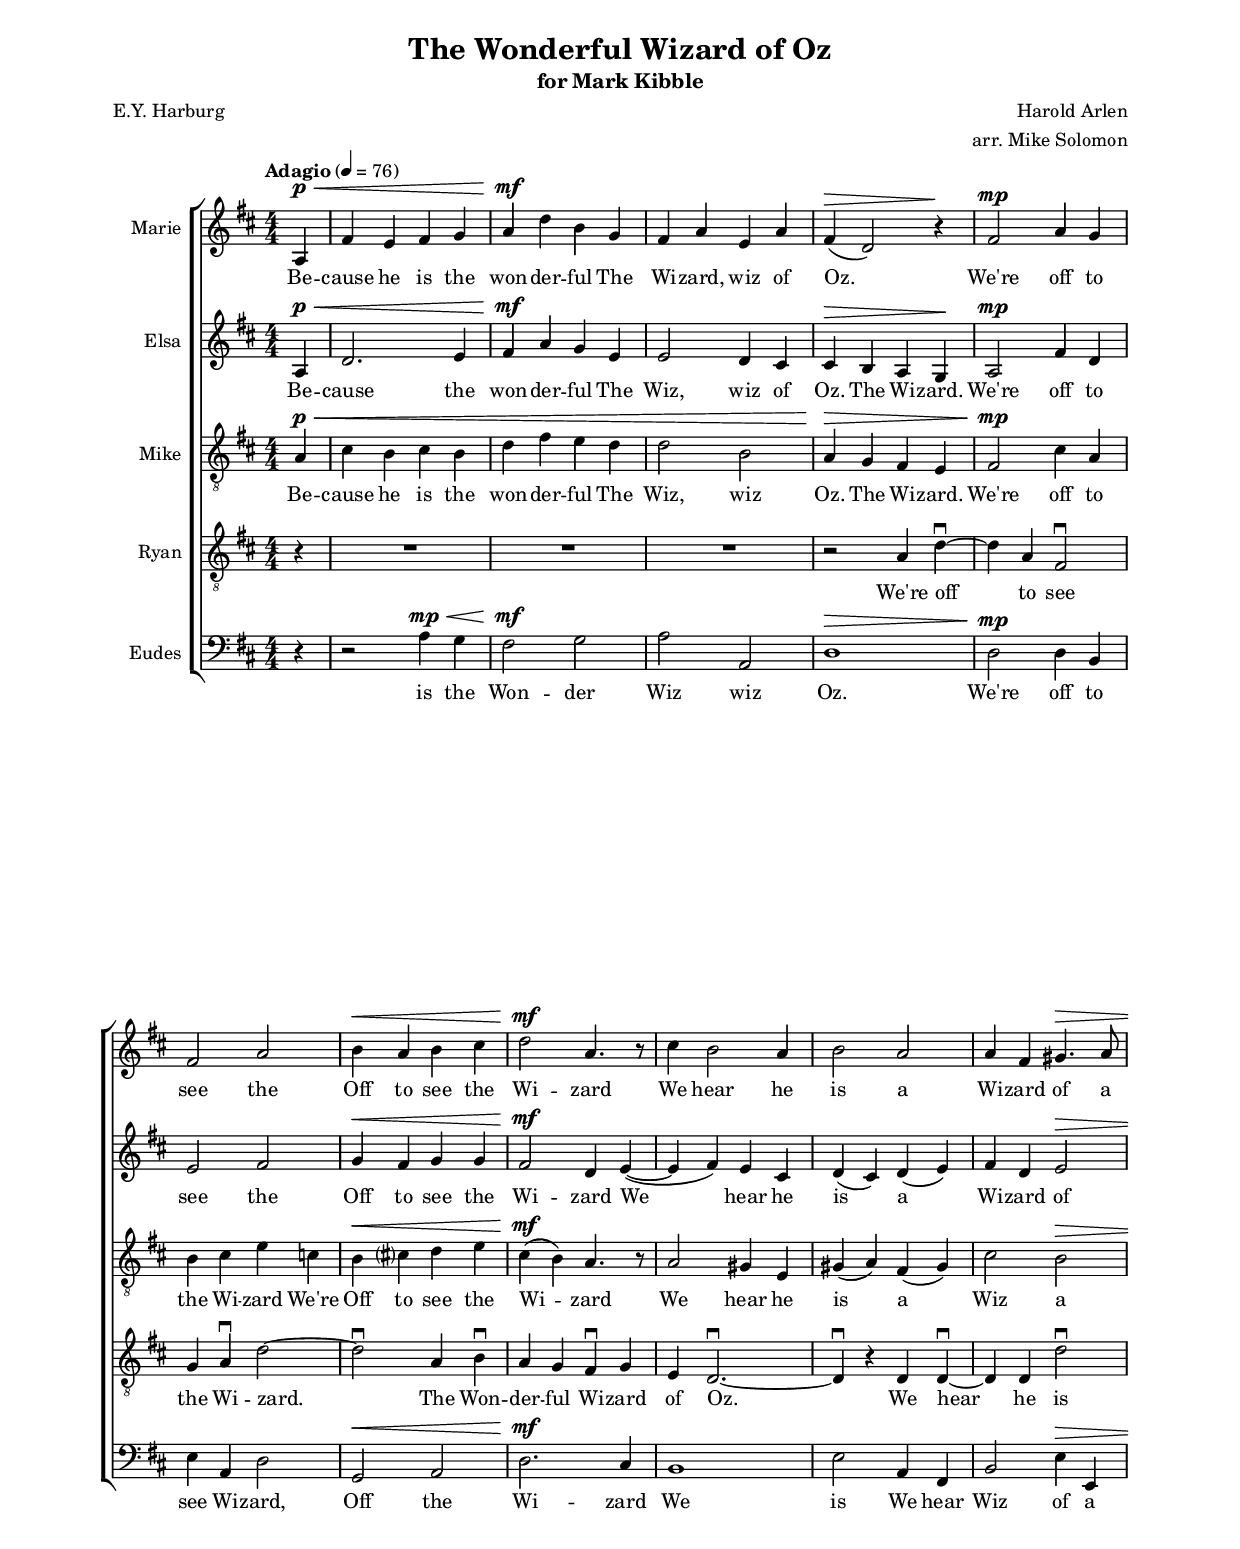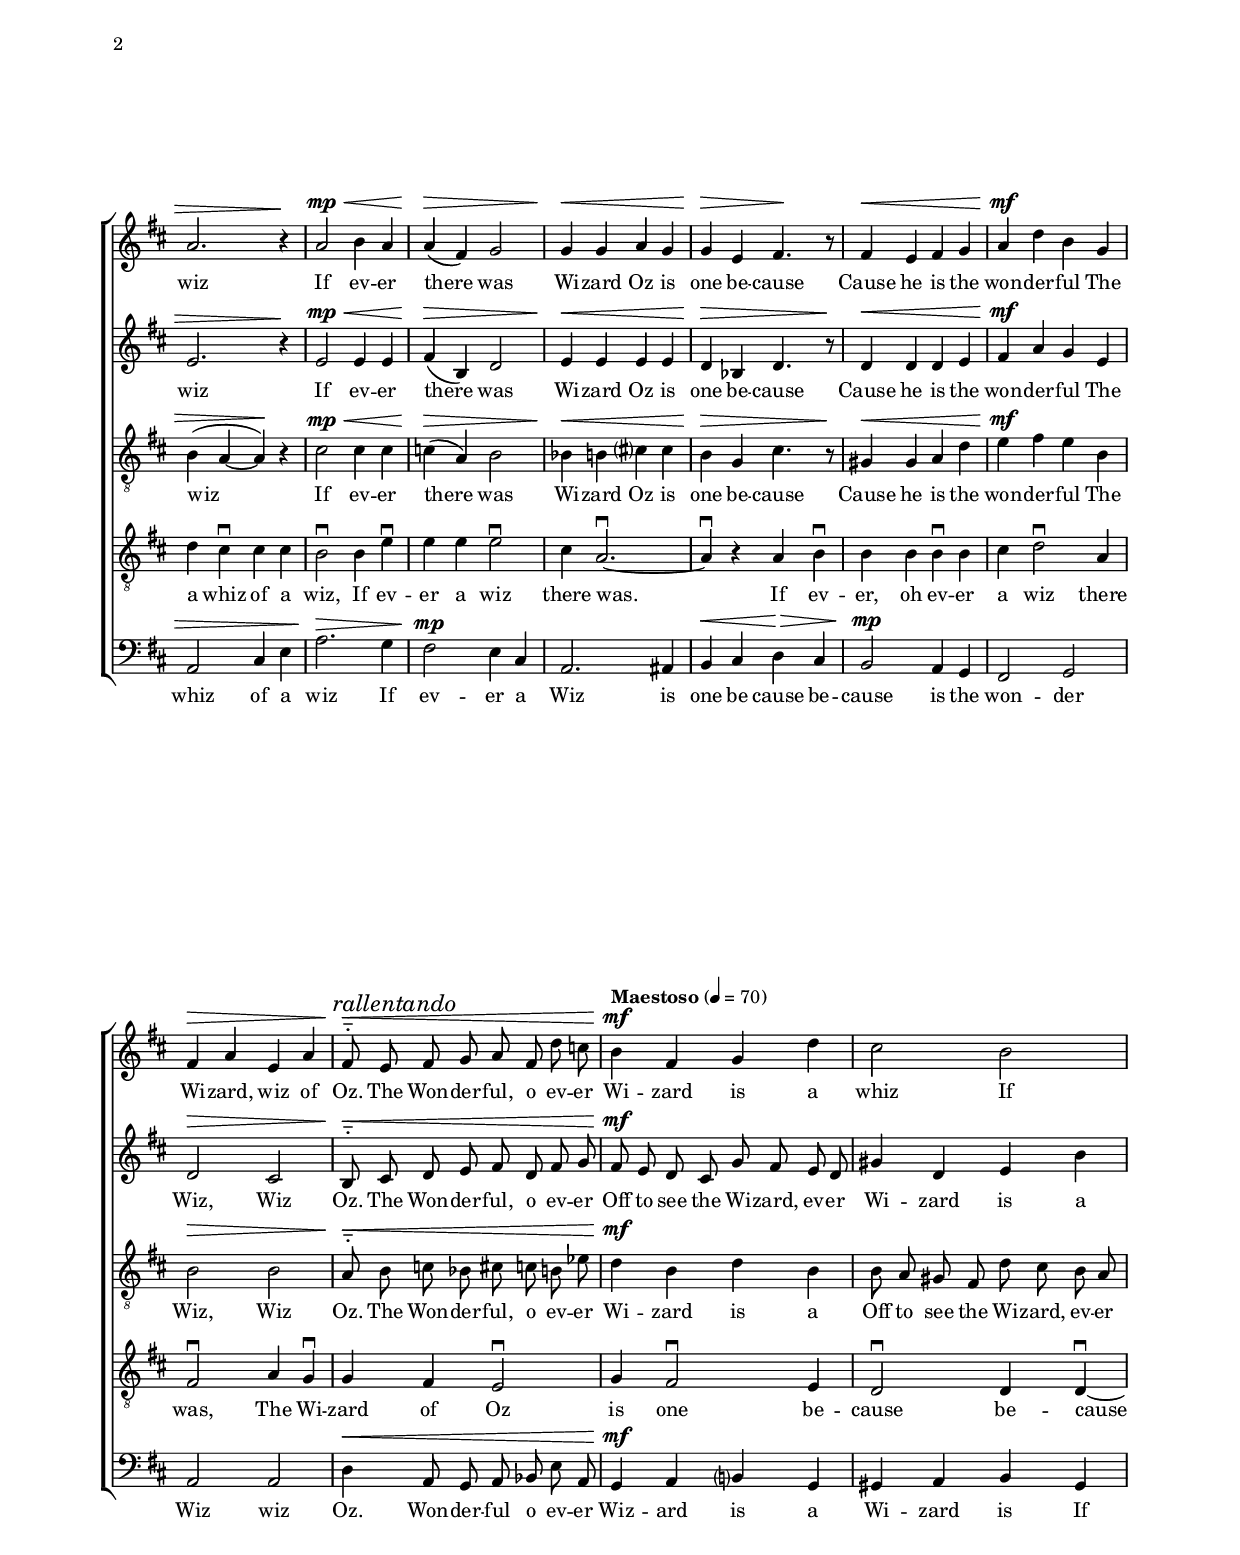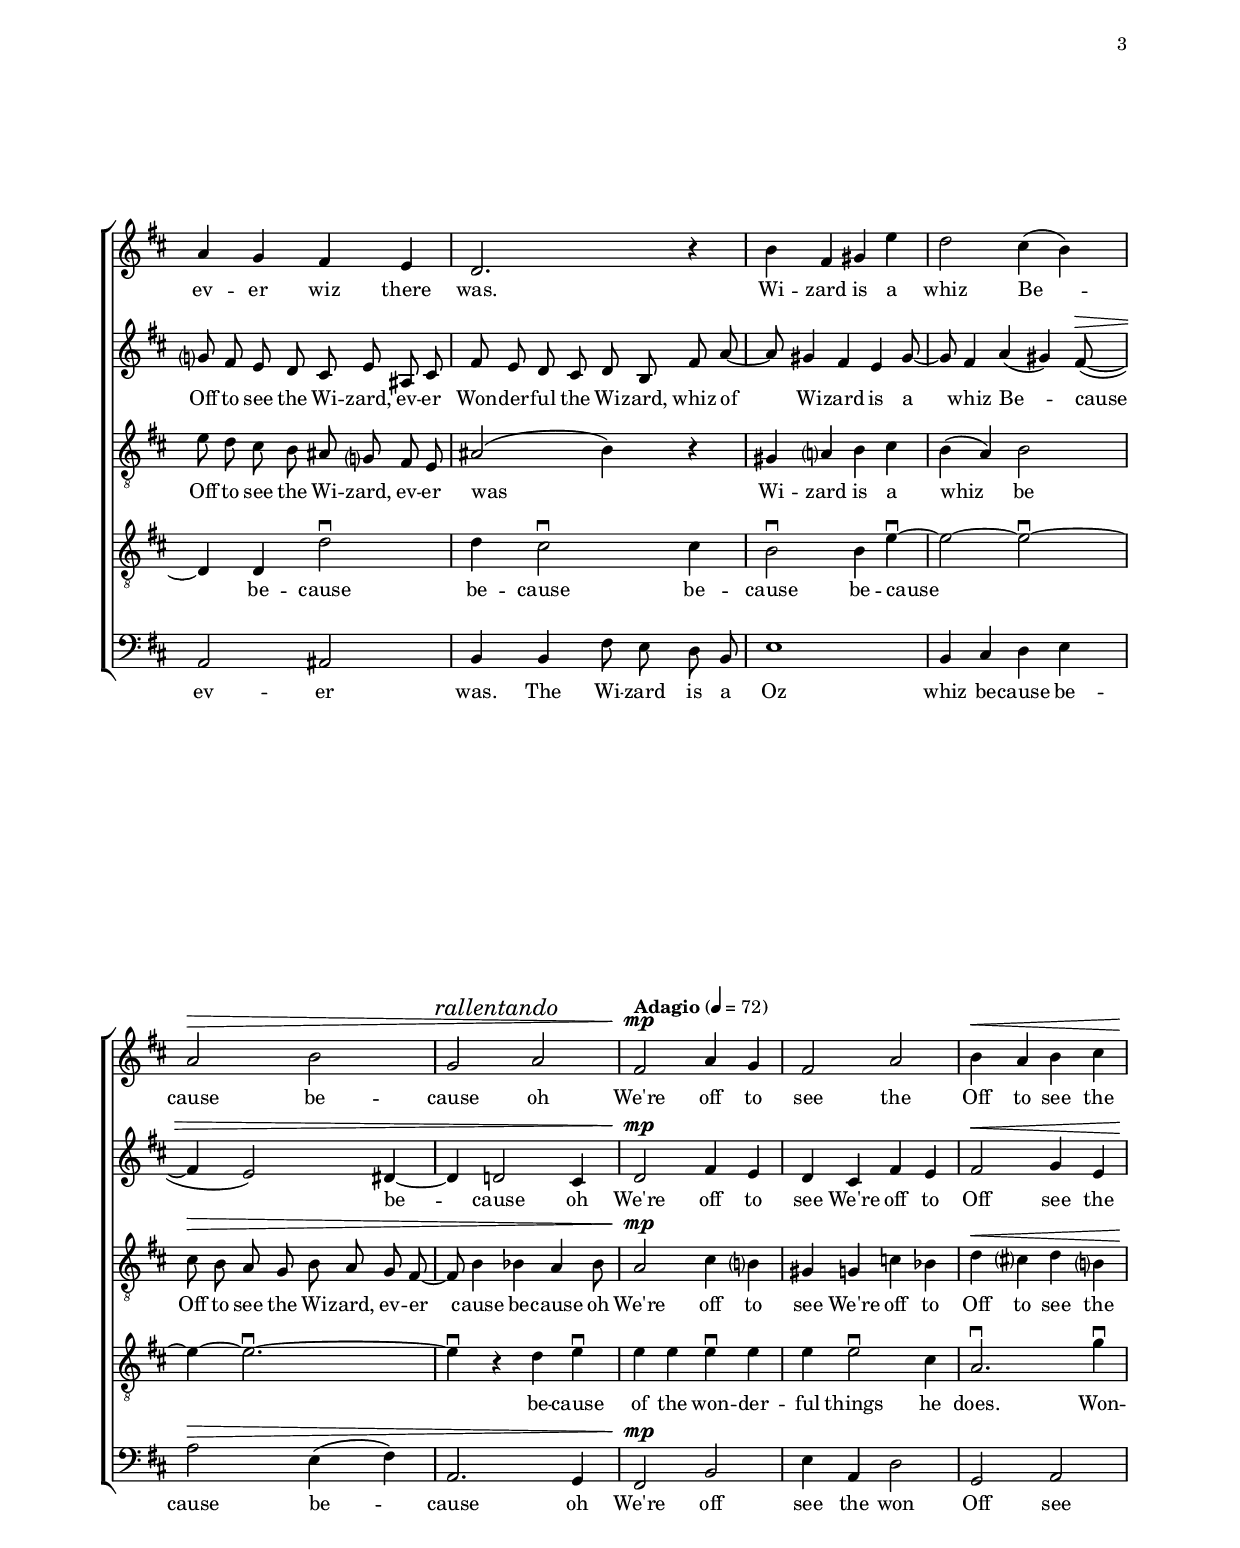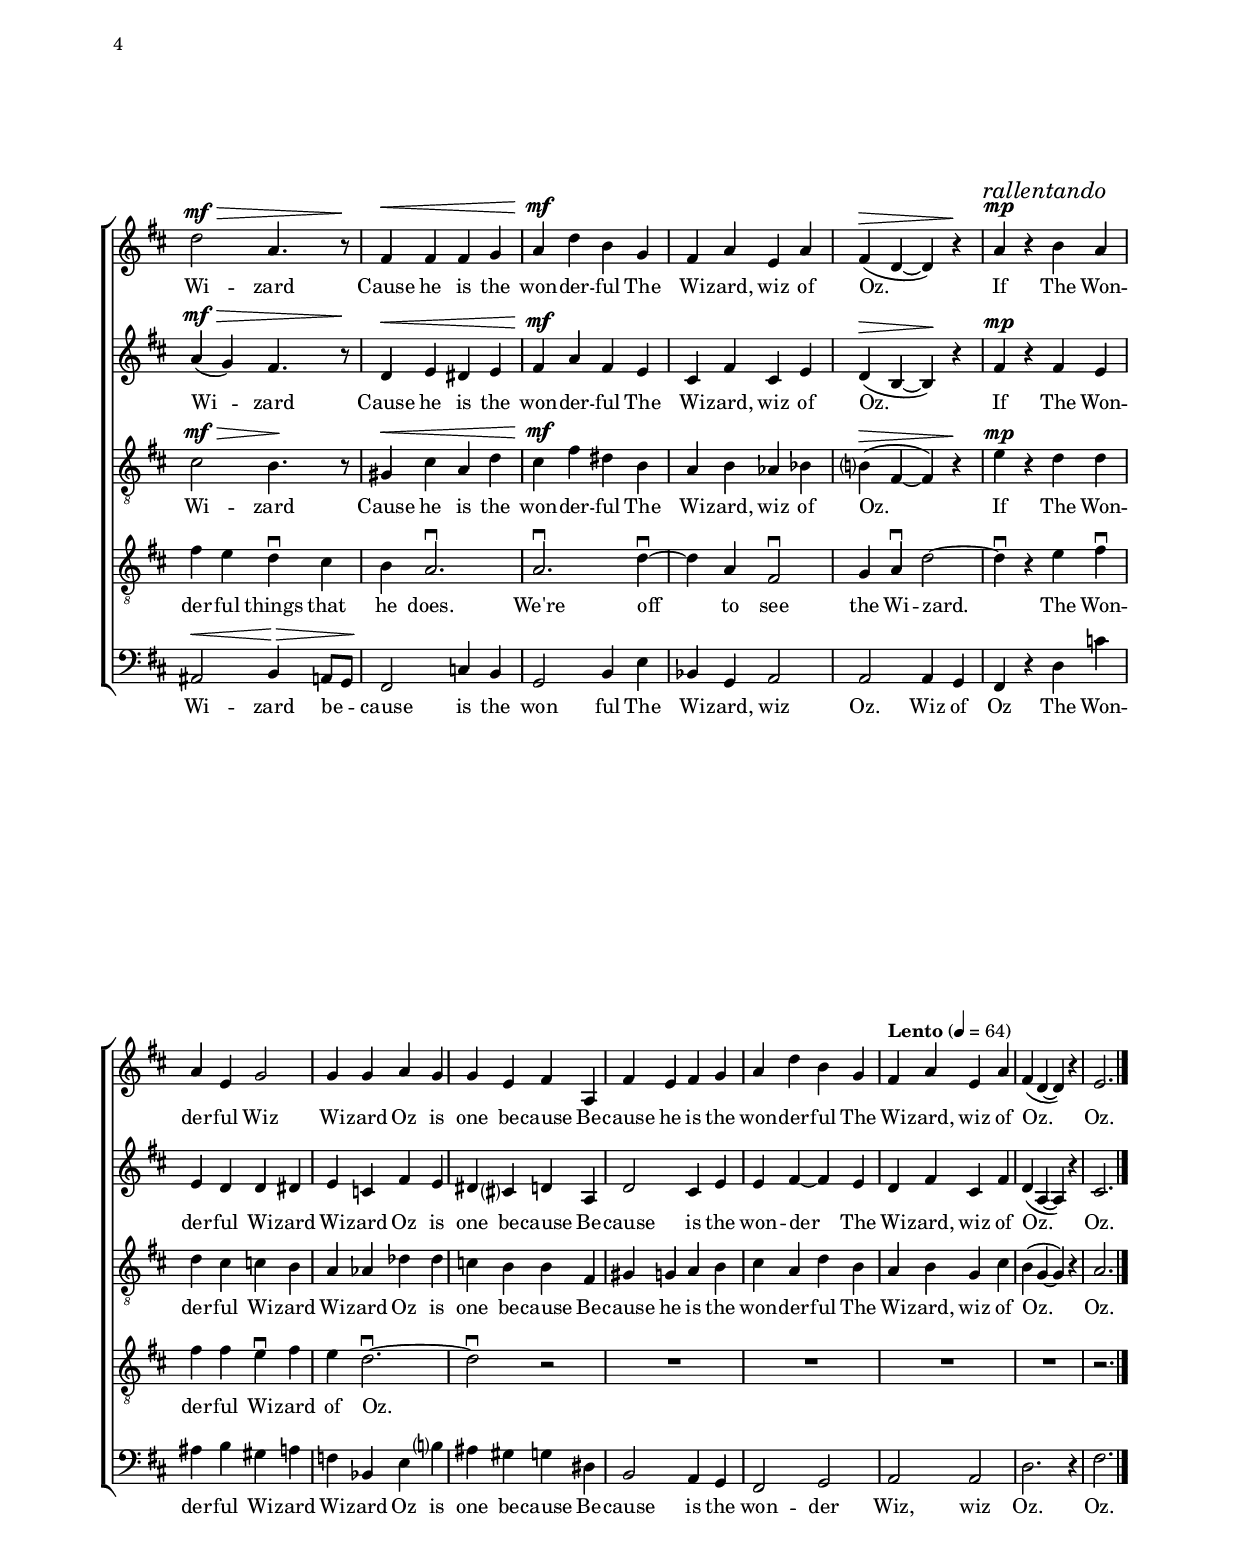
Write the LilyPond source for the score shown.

%TRANSPOSE TO D, KEEP IN SOPRANO!!!
\version "2.17.0"
\include "defs-devel.ly"
%{
    \new Staff \with { alignAboveContext = #"tenorstaff" }
     \relative c' {
      \key d \major
      R1 |
      r2 fis4 g |
      a fis d e |
      fis d fis e |
      fis d b cis |
      d b2 d4 |
      a a a a |
      a1 |
      r2 d ~ |
      d4 cis2. |
      b2 b'4 a
      g fis e d |
      cis cis cis' b |
      a g fis e |
      d d d d |
      d1 |
    }
  We're off to see the Wi -- zard.
  The Won -- der -- ful Wi -- zard of Oz.
  We hear he is a whiz of a wiz,
  If ev -- er a wiz there was.
  If ev -- er, oh ev -- er a wiz there was,
  The Wi -- zard of Oz is one be -- cause
  be -- cause be -- cause be -- cause be -- cause be -- cause
  be -- cause of the won -- der -- ful things he does.
  Won -- der -- ful things that he does.
  We're off to see the Wi -- zard.
  The Won -- der -- ful Wi -- zard of Oz.

%}
\paper {
  footnote-separator-markup = \markup { \column { " "\override #`(span-factor . 1/5) { \draw-hline } }}
  footnote-padding = 5\mm
  top-system-spacing = #'((basic-distance . 1) (minimum-distance . 0) (padding . 1) (stretchability . 40))
  bottom-system-spacing = #'((basic-distance . 1) (minimum-distance . 0) (padding . 1) (stretchability . 50))
  ragged-right = ##f
  left-margin = 0.75\in
  right-margin = 0.75\in
  top-margin = 0.5\in
  bottom-margin = 0.6\in
  ragged-last-bottom = ##f
  %max-systems-per-page = #2
  %indent = 1.9\in
}

#(ly:set-option 'point-and-click #f)

MyRed = \Red
MyBlack = \Black
myred = \once \override NoteHead.color = #red
myblack = \revert NoteHead.color
%MyRed = \revert NoteHead.color
%MyBlack = \revert NoteHead.color
%myred = \revert NoteHead.color
%myblack = \revert NoteHead.color

agogic = #(make-articulation "downbow")

\header {
  title = "The Wonderful Wizard of Oz" %(1)"
  subtitle = \markup { for Mark Kibble }
  composer = "Harold Arlen"
  poet = "E.Y. Harburg"
  arranger = "arr. Mike Solomon"
}

nothing = {}

marks = {
  \tempo "Adagio" 4=76
  s4
  %\repeat unfold 36 { s1 | }
  \repeat unfold 18 { s1 | }
  s2..
  \unfoldChange #72 #68 #1
  \once \override Score.RehearsalMark.self-alignment-X = #LEFT
  \mark \markup \italic "rallentando"
  \unfoldChange #68 #72 #1
  \unfoldChange #72 #70 #7 |

  \tempo "Maestoso" 4=70
  \repeat unfold 7 { s1 | }
  
  \once \override Score.RehearsalMark.self-alignment-X = #LEFT
  \mark \markup \italic "rallentando"
  \unfoldChange #70 #64 #8 |

  \tempo "Adagio" 4=72
  \unfoldChange #64 #70 #16 |
  \repeat unfold 6 { s1 | }

  \once \override Score.RehearsalMark.self-alignment-X = #LEFT
  \mark \markup \italic "rallentando"
  \unfoldChange #72 #64 #48 |
  \tempo Lento 4=64
  \repeat unfold 2 { s1 } 
  s2.
}

prefatoryMatter = {
  \key d \major
  #(set-accidental-style 'modern-cautionary)
  \partial 4
}


glock = \relative c'' {
  \prefatoryMatter
  \repeat unfold 20 { r4 a r e r fis r d | }
  r4 a' r e R1 |
  \relative c'' \repeat unfold 3 { r4 a r e r fis r d | }
  R1\fermataMarkup |
}

soprano = \relative c' { \autoBeamOff
  \prefatoryMatter
  \time 4/4
  %R1*3 | r2.
  a4\p\< |
  fis' e fis g |
  a\mf d b g |
  fis a e a |
  fis\> ( d2 ) r4\! |
  fis2\mp a4 g |
  fis2 a |
  b4\< a b cis |
  d2\mf a4. r8 |
  cis4 b2 a4 |
  b2 a |
  a4 fis gis4.\> a8 |
  a2. r4\! |
  a2\mp\< b4 a |
  a\> ( fis )  g2 |
  g4\< g a g |
  g\> e fis4.\! r8 |
  fis4\< e fis g |
  a\mf d b g |
  fis\> a e a |
  fis8-_\< e fis g a fis d' c
  b4\mf fis g d' |
  cis2 b |
  a4 g fis e |
  d2. r4 |
  b' fis gis e' |
  d2 cis4 ( b ) |
  a2\> b |
  g2 a |
  fis2\mp a4 g |
  fis2 a |
  b4\< a b cis |
  d2\mf\> a4. r8\! |
  fis4\< fis fis g |
  a\mf d b g |
  fis a e a |
  fis\> ( d4 ~ d4 ) r\! |
  a'\mp r b4 a |
  a e g2 |
  g4 g a g |
  g e fis a, |
  fis'4 e fis g |
  a d b g |
  fis a e a |
  fis4 ( d ~ d ) r4 |
  e2. \bar "|."
}

sopranoWords = \lyricmode {
  Be -- cause he is the won -- der -- ful
  The Wi -- zard, wiz of Oz.
  We're off to see the
  Off to see the Wi -- zard
  We hear he is a
  Wi -- zard of a wiz
  If ev -- er there was
  Wi -- zard Oz is one be -- cause
  Cause he is the won -- der -- ful
  The Wi -- zard, wiz of Oz.
  The Won -- der -- ful, o ev -- er
  Wi -- zard is a whiz
  If ev -- er wiz there was.
  Wi -- zard is a whiz
  Be -- cause be -- cause oh
  We're off to see the
  Off to see the Wi -- zard
  Cause he is the won -- der -- ful
  The Wi -- zard, wiz of Oz.
  If %ev -- er there was
    The Won -- der -- ful Wiz
  Wi -- zard Oz is one be -- cause
  Be -- cause he is the won -- der -- ful
  The Wi -- zard, wiz of Oz.
  Oz.
}

%mezzo% gis4 d e b'
%alto% b a gis fis d' cis b a

%bass% cis b a g

mezzo = \relative c' { \autoBeamOff
  \prefatoryMatter
  %R1*3 | r2.
  \time 4/4
  a4\p\< |
  d2. e4 |
  fis4\mf a g e |
  e2 d4 cis |
  cis\> b a g4\! |
  a2\mp fis'4 d |
  e2 fis |
  g4\< fis g g |
  fis2\mf d4 e ~ ( |
  e4 fis ) e4 cis |
  d4 ( cis ) d ( e ) |
  fis4 d e2\> |
  e2. r4\! |
  e2\mp\< e4 e |
  fis4\> ( b, ) d2 |
  e4\< e e e |
  d\> bes d4. r8\! |
  d4\< d d e |
  fis\mf a g e |
  d2\> cis2 |
  b8-_\< cis d e fis d fis g |
  fis8\mf e d cis g' fis e d |
  gis4 d e b' |
  g8 fis e d cis e ais, cis |
  fis e d cis d b fis' a ~ |
  a8 gis4 fis e4 gis8 ~ |
  gis8 fis4 a ( gis ) fis8\> ~ ( |
  fis4 e2 ) dis4 ~ |
  dis4 d2 cis4 |
  d2\mp fis4 e |
  d4 cis fis4 e |
  fis2\< g4 e |
  a4\mf\> ( g ) fis4. r8\! |
  d4\< e dis e |
  fis\mf a fis e |
  cis4 fis cis4 e |
  d\> ( b4 ~ b\! ) r |
  fis'4\mp r fis4 e |
  e d4 d4 dis |
  e4 c fis e |
  dis cis d a |
  d2 cis4 e |
  e fis ~ fis e |
  d fis cis fis |
  d ( a ~ a ) r4 |
  cis2. \bar "|."
}

mezzoWords = \lyricmode {
  Be -- cause the won -- der -- ful
  The Wiz, wiz of Oz.
  The Wi -- zard.
  We're off to see the
  Off to see the Wi -- zard
  We hear he is a
  Wi -- zard of wiz
  If ev -- er there was
  Wi -- zard Oz is one be -- cause
  Cause he is the won -- der -- ful
  The Wiz, Wiz Oz.
  The Won -- der -- ful, o ev -- er
  Off to see the Wi -- zard, ev -- er
  Wi -- zard is a
  Off to see the Wi -- zard, ev -- er
  Won -- der -- ful the Wi -- zard, whiz of
  Wi -- zard is a whiz
  Be -- cause be -- cause
  oh
  We're off to see
  We're off to
  Off see the Wi -- zard
  Cause he is the won -- der -- ful
  The Wi -- zard, wiz of Oz.
  If
    %ev -- er there was
    The Won -- der -- ful Wi -- zard
  Wi -- zard Oz is one be -- cause
  Be -- cause  is the won -- der
  The Wi -- zard, wiz of Oz.
  Oz.
}

alto = \relative c' { \autoBeamOff
  \prefatoryMatter
  %R1*3 | r2.
  \time 4/4
  \clef "treble_8"
  a4\p\< |
  cis4 b cis b |
  d fis e d |
  d2 b |
  a4\> g fis e4 |
  fis2\mp cis'4 a |
  b4 cis e c |
  b4\< cis d e |
  cis4\mf ( b ) a4. r8 |
  a2 gis4 e |
  gis4 ( a ) fis ( gis ) |
  cis2 b2\> |
  b4 ( a ~ a\! ) r |
  cis2\mp\< cis4 cis |
  c\> ( a ) b2 |
  bes4\< b cis cis |
  b4\> g4 cis4. r8\! |
  gis4\< gis a d |
  e4\mf fis e b |
  b2\> b |
  a8-_\< b c bes cis c b ees |
  d4\mf b d b |
  b8 a gis fis d' cis b a |
  e'8 d cis b ais g fis e |
  ais2 ( b4 ) r |
  gis4 a b cis |
  b4 ( a ) b2 |
  cis8\> b a g b a g fis ~ |
  fis b4 bes a bes8 |
  a2\mp cis4 b |
  gis4 g c bes |
  d4\< cis d b |
  cis2\mf\> b4.\! r8 |
  gis4\< cis a d |
  cis\mf fis dis b |
  a4 b aes bes |
  b4\> ( fis4 ~ fis ) r\! |
  e'4\mp r d4 d |
  d cis c b |
  a4 aes des des |
  c b b fis |
  gis g a b |
  cis a d b |
  a4 b g cis |
  b ( g4 ~ g ) r4 |
  a2. \bar "|."
}

altoWords = \lyricmode {
  Be -- cause he is the won -- der -- ful
  The Wiz, wiz Oz.
  The Wi -- zard.
  We're off to the Wi -- zard
  We're
  Off to see the Wi -- zard
  We hear he is a
  Wiz a wiz
  If ev -- er there was
  Wi -- zard Oz is one be -- cause
  Cause he is the won -- der -- ful
  The Wiz, Wiz Oz.
  The Won -- der -- ful, o ev -- er
  Wi -- zard is a
  Off to see the Wi -- zard, ev -- er
  Off to see the Wi -- zard, ev -- er
  was
  Wi -- zard is a whiz be
  Off to see the Wi -- zard, ev -- er
  cause be -- cause oh
  We're off to see
  We're off to
  Off to see the Wi -- zard
  Cause he is the won -- der -- ful
  The Wi -- zard, wiz of Oz.
  If %ev -- er there was
    The Won -- der -- ful Wi -- zard
  Wi -- zard Oz is one be -- cause
  Be -- cause he is the won -- der -- ful
  The Wi -- zard, wiz of Oz.
  Oz.
}

mydb = \downbow

tenor = \relative c' {
  \autoBeamOff
  \time 4/4
  \clef "treble_8"
  \prefatoryMatter
  %R1*3 | r2.
  r4 |
  R1 | R1 | R1 |
  r2 a4 d\mydb ~ |
  d a fis2\mydb |
  g4 a\mydb d2 ~ |
  d2\mydb a4 b\mydb |
  a g fis\mydb g |
  e d2.\mydb ~ |
  d4\mydb r4 d d\mydb ~ |
  d d d'2\mydb |
  d4 cis\mydb cis cis |
  b2\mydb b4 e\mydb |
  e e e2\mydb |
  cis4 a2.\mydb ~ |
  a4\mydb r a b\mydb |
  b b b\mydb b |
  cis d2\mydb a4 |
  fis2\mydb a4 g\mydb |
  g fis e2\mydb |
  g4 fis2\mydb e4 |
  d2\mydb d4 d\mydb ~ |
  d d d'2\mydb |
  d4 cis2\mydb cis4 |
  b2\mydb b4 e\mydb ~ |
  e2 ~ e\mydb ~ |
  e4 ~ e2.\mydb ~ |
  e4\mydb r d4 e\mydb |
  e e e\mydb e |
  e e2\mydb cis4 |
  a2.\mydb g'4\mydb |
  fis e d\mydb cis |
  b a2.\mydb |
  a2.\mydb d4\mydb ~ |
  d a fis2\mydb |
  g4 a\mydb d2 ~ |
  d4\mydb r e fis\mydb |
  fis fis e\mydb fis |
  e d2.\mydb ~ |
  d2\mydb r2 |
  R1*4 | r2. \bar "|." 
}

tenorExperimental = {
  \autoBeamOff
  %\time 4/4
  \clef "treble_8"
  \prefatoryMatter
  %R1*3 | r2.
  \time 3/4 
  r4 |
  R2. R2. R2. R2. |
\transpose a e \relative c' {  r2
  d4\mp
  g2 d4
  b2 c4
  d4 g2 ~ g4 r d4
  e4 d c
  b c a
  g2. ~ g4 r4 g4
  g2 g4
  g'2 g4
  fis4 fis fis
  e2 e4
  a4 a a
  a2 fis4
  d2. ~ d4 r4 d
  e e e
  e e fis
  g2 d4
  b2 d4
  c4 c b
  a2 c4
  b2 a4
  g2 g4
  g2 g4
  g'2 g4
  fis2 fis4
  e2 e4
  a2. ~ a2. ~ a2. ~ a4 r g4
  a4 a a
  a a a
  a2 fis4
  d2 r4
  c'4 b a
  g fis e
  d2 r4
  d2.
  g2 d4
  b2 c4
  d4 g2 ~ g4 r a4
  b b b
  a b a
  g2. ~
  g2 r4
  R2.*6 | r2 \bar "|."
}
}

tenorWords = \lyricmode {
  We're off to see the Wi -- zard.
  The Won -- der -- ful Wi -- zard of Oz.
  We hear he is a whiz of a wiz,
  If ev -- er a wiz there was.
  If ev -- er, oh ev -- er a wiz there was,
  The Wi -- zard of Oz is one be -- cause
  be -- cause be -- cause be -- cause be -- cause be -- cause
  be -- cause of the won -- der -- ful things he does.
  Won -- der -- ful things that he does.
  We're off to see the Wi -- zard.
  The Won -- der -- ful Wi -- zard of Oz.
  Ah
}

bass = \relative c' { \autoBeamOff
  \prefatoryMatter
  \clef bass
  \time 4/4
  %R1*3 | R1 |
  r4
  r2 a4\mp\< g |
  fis2\mf g |
  a a, |
  d1\> |
  d2\mp d4 b4 |
  e4 a,4 d2 |
  g,2\< a |
  d2.\mf cis4 |
  b1 |
  e2 a,4 fis |
  b2 e4\> e, |
  a2 cis4 e |
  a2.\> g4 |
  fis2\mp e4 cis |
  a2. ais4 |
  b4\< cis d\> cis |
  b2\mp a4 g |
  fis2 g |
  a2 a |
  d4\< a8 g a bes e a, |
  g4\mf a b g |
  gis4 a b gis |
  a2 ais |
  b4 b fis'8 e d b |
  e1 |
  b4 cis d e |
  a2\> e4 ( fis ) |
  a,2. g4 |
  fis2\mp b |
  e4 a, d2 |
  g,2 a |
  ais2\< b4\> a8 [ g ] |
  fis2\! c'4 b |
  g2 b4 e |
  bes4 g a2 |
  a2 a4 g |
  fis4 r d'4 c' |
  ais b gis a |
  f bes, e b' |
  ais gis g dis |
  b2 a4 g |
  fis2 g |
  a2 a |
  d2. r4 |
  fis2.  \bar "|."
}

bassWords = \lyricmode {
  is the Won -- der
  Wiz wiz Oz.
  We're off to
  see Wi -- zard,
  Off the Wi -- zard
  We is We hear Wiz of a
  whiz of a wiz If ev -- er a
  Wiz is one be cause be -- cause is the won -- der
  Wiz wiz Oz.
  Won -- der -- ful o ev -- er
  Wiz -- ard is a
  Wi -- zard is If ev -- er was.
  The Wi -- zard is a Oz
  whiz be -- cause be -- cause be -- cause
  oh
  We're off
  see the won
  Off see Wi -- zard be -- cause is the
  won ful The Wi -- zard, wiz
  Oz. Wiz of Oz
  %ev -- er o ev -- er a
    The Won -- der -- ful Wi -- zard
  Wi -- zard Oz is one be -- cause
  Be -- cause is the won -- der
  Wiz, wiz Oz.
  Oz.
}

%%% SCORE
#(set-global-staff-size 16)

\score {
  \new ChoirStaff <<
    \new Staff \with { instrumentName = #"Marie" %shortInstrumentName = #"M."
} <<
      \new Voice = "soprano" { << { \numericTimeSignature
        \soprano
      } {
        \marks
      } {
        \nothing
      }>> }
      \new Lyrics \lyricsto "soprano" {
        \sopranoWords
      }
    >>
    \new Staff \with { instrumentName = #"Elsa" %shortInstrumentName = #"E."
} <<
      \new Voice = "mezzo" { << { \numericTimeSignature
        \mezzo
      } {
        \nothing
      } >> }
      \new Lyrics \lyricsto "mezzo" {
        \mezzoWords
      }
    >>
    \new Staff \with { instrumentName = #"Mike" %shortInstrumentName = #"Mk."
} <<
      \new Voice = "alto" { << { \numericTimeSignature
        \alto
      } {
        \nothing
      } >> }
      \new Lyrics \lyricsto "alto" {
        \altoWords
      }
    >>
    \new Staff = "tenorstaff" \with { instrumentName = #"Ryan" %shortInstrumentName = #"R."
} <<
      \new Voice = "tenor" { << { \numericTimeSignature
        \tenor
      } {
        \nothing
      } >> }
      \new Lyrics \lyricsto "tenor" {
        \tenorWords
      }
    >>
    \new Staff \with { instrumentName = #"Eudes" %shortInstrumentName = #"P." %\markup { \concat { E \super u . } }
} <<
      \new Voice = "bass" { << { \numericTimeSignature
        \bass
      } {
        \nothing
      } >> }
      \new Lyrics \lyricsto "bass" {
        \bassWords
      }
    >>
  >>
  \layout {
    \context {
      \Voice
      \override TextScript #'layer = #6
      \override NoteHead #'layer = #7
      \override Glissando #'breakable = ##t
      \override TupletNumber #'breakable = ##t
      \override TupletBracket #'breakable = ##t
      \override Script #'direction = #UP
      \override DynamicLineSpanner #'direction = #UP
      %\override Slur #'direction = #UP
      \remove "Forbid_line_break_engraver"
    }
    \context {
      \Staff
      \consists "Timing_translator"
      \consists "Default_bar_line_engraver"
      \consists "Metronome_mark_engraver"
      \override TimeSignature #'style = #'numbered
      \override StaffSymbol #'layer = #4
      \override TimeSignature #'layer = #3
      \override TimeSignature #'whiteout = ##t
    }
    \context {
      \Lyrics
      %\override LyricText #'whiteout = ##t
      \override LyricText #'layer = #6
    }
    \context {
      \Score
      \override InstrumentName.self-alignment-X = #RIGHT
      \override InstrumentName.padding = #1.0
      \remove "Metronome_mark_engraver"
      \remove "Timing_translator"
      \remove "Default_bar_line_engraver"
      \override NonMusicalPaperColumn #'allow-loose-spacing = ##f
    }
  }
}

%{
%%% piano redux
#(set-global-staff-size 20)

\score {
  \new PianoStaff <<
    \new Staff <<
      \new Voice = "1" { \voiceOne << \soprano \marks >> }
      \new Voice = "2" { \voiceTwo \mezzo }
      \new Voice = "3" { \voiceThree \alto }
    >>
    \new Staff <<
      \new Voice = "4" { \voiceOne \tenor }
      \new Voice = "5" { \voiceTwo \bass }
    >>
  >>
  \layout {
    \context {
      \Voice
      \override Hairpin.stencil = ##f
      \override DynamicText.stencil = ##f
      \override TextScript #'layer = #6
      \override NoteHead #'layer = #7
      \override Glissando #'breakable = ##t
      \override TupletNumber #'breakable = ##t
      \override TupletBracket #'breakable = ##t
      \remove "Forbid_line_break_engraver"
    }
    \context {
      \Staff
      \consists "Metronome_mark_engraver"
      \override TimeSignature #'style = #'numbered
      \override StaffSymbol #'layer = #4
      \override TimeSignature #'layer = #3
      \override TimeSignature #'whiteout = ##t
    }
    \context {
      \Lyrics
      %\override LyricText #'whiteout = ##t
      \override LyricText #'layer = #6
    }
    \context {
      \Score
      \remove "Metronome_mark_engraver"
      \override NonMusicalPaperColumn #'allow-loose-spacing = ##f
    }
  }
}
%}
%%% MIDI

\score {
  \new ChoirStaff <<
%{
    \new Staff \with { instrumentName = #"Glockenspiel" %shortInstrumentName = #"M."
} <<
      \new Voice = "glock" { << { \numericTimeSignature
        \glock
      } {
        \nothing
      } {
        \nothing
      }>> }
    >>
%}
    \new Staff \with { instrumentName = #"Marie" %shortInstrumentName = #"M."
} <<
      \new Voice = "soprano" { << { \numericTimeSignature
        \soprano
      } {
        \marks
      } >> }
      \new Lyrics \lyricsto "soprano" {
        \sopranoWords
      }
    >>
    \new Staff \with { instrumentName = #"Elsa" %shortInstrumentName = #"E."
} <<
      \new Voice = "mezzo" { \numericTimeSignature
        \mezzo
      }
      \new Lyrics \lyricsto "mezzo" {
        \mezzoWords
      }
    >>
    \new Staff \with { instrumentName = #"Mike" %shortInstrumentName = #"Mk."
} <<
      \new Voice = "alto" { \numericTimeSignature
        \alto
      }
      \new Lyrics \lyricsto "alto" {
        \altoWords
      }
    >>
    \new Staff \with { instrumentName = #"Ryan" %shortInstrumentName = #"R."
} <<
      \new Voice = "tenor" { \numericTimeSignature
        \tenor
      }
      \new Lyrics \lyricsto "tenor" {
        \tenorWords
      }
    >>
    \new Staff \with { instrumentName = #"Eudes" %shortInstrumentName = #"P." %\markup { \concat { E \super u . } }
} <<
      \new Voice = "bass" { \numericTimeSignature
        \bass
      }
      \new Lyrics \lyricsto "bass" {
        \bassWords
      }
    >>
  >>
  \midi {}
}
